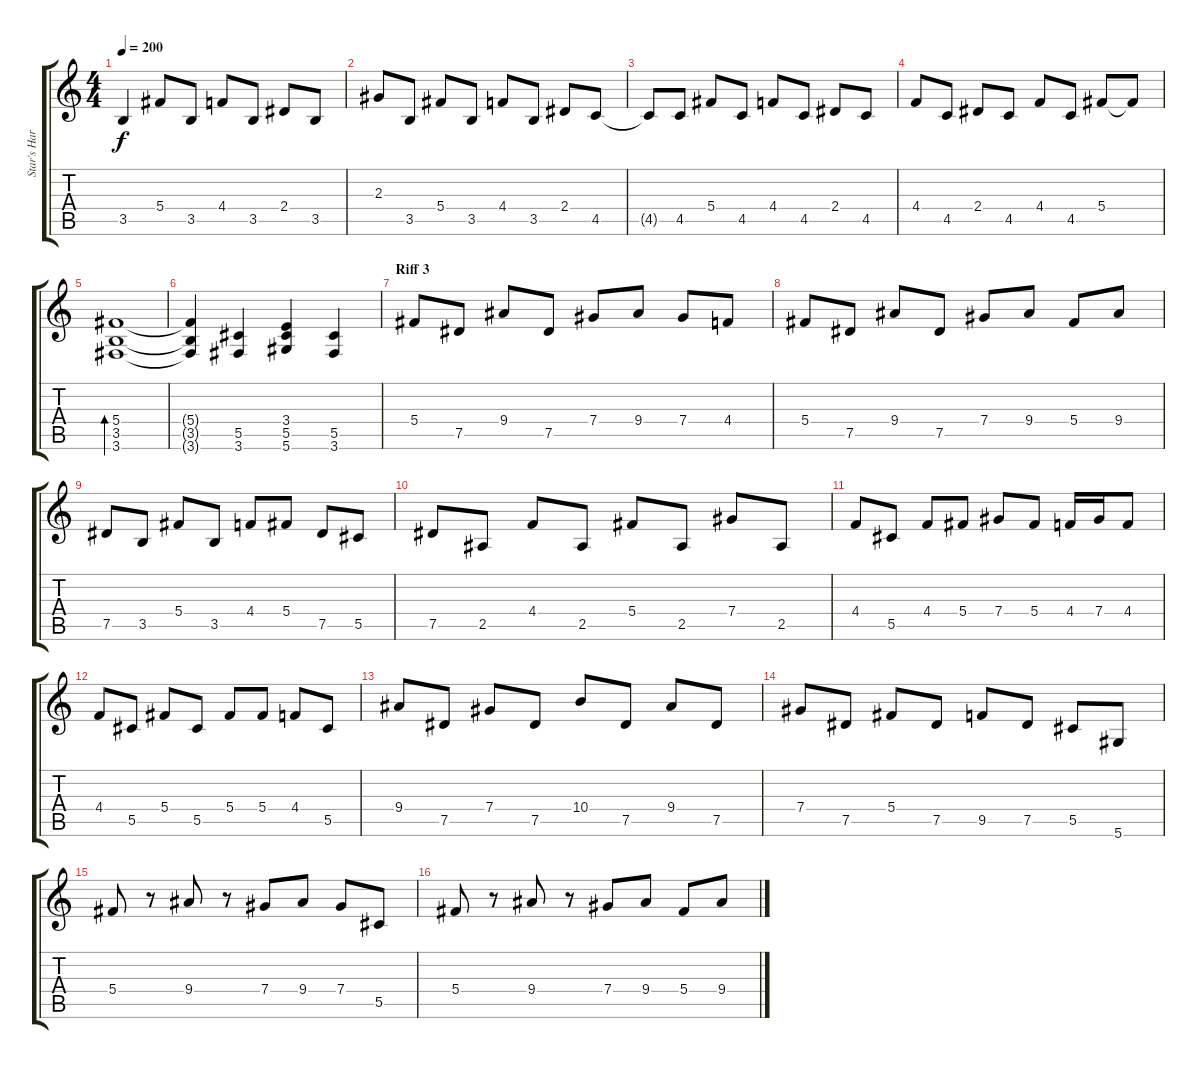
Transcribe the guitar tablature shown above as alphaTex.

\track ("Star's Harm. and Extras" "Star's Har") {instrument overdrivenguitar}
\staff {score tabs}
\tuning (Eb4 Bb3 Gb3 Db3 Ab2 Eb2) {hide}
\ts (4 4)
\tempo 200
\clef g2
\ks c
3.5.4{dy f} 5.4.8 3.5.8 4.4.8 3.5.8 2.4.8 3.5.8 |
2.3.8 3.5.8 5.4.8 3.5.8 4.4.8 3.5.8 2.4.8 4.5.8 |
4.5{t}.8 4.5.8 5.4.8 4.5.8 4.4.8 4.5.8 2.4.8 4.5.8 |
4.4.8 4.5.8 2.4.8 4.5.8 4.4.8 4.5.8 5.4.8 5.4{t}.8 |
(5.4 3.5 3.6).1{bd 480} |
(5.4{t} 3.5{t} 3.6{t}).4 (5.5 3.6).4 (3.4 5.5 5.6).4 (5.5 3.6).4 |
\section ("" "Riff 3")
5.4.8{volume 16 instrument distortionguitar} 7.5.8 9.4.8 7.5.8 7.4.8 9.4.8 7.4.8 4.4.8 |
5.4.8 7.5.8 9.4.8 7.5.8 7.4.8 9.4.8 5.4.8 9.4.8 |
7.5.8 3.5.8 5.4.8 3.5.8 4.4.8 5.4.8 7.5.8 5.5.8 |
7.5.8 2.5.8 4.4.8 2.5.8 5.4.8 2.5.8 7.4.8 2.5.8 |
4.4.8 5.5.8 4.4.8 5.4.8 7.4.8 5.4.8 4.4.16 7.4.16 4.4.8 |
4.4.8 5.5.8 5.4.8 5.5.8 5.4.8 5.4.8 4.4.8 5.5.8 |
9.4.8 7.5.8 7.4.8 7.5.8 10.4.8 7.5.8 9.4.8 7.5.8 |
7.4.8 7.5.8 5.4.8 7.5.8 9.5.8 7.5.8 5.5.8 5.6.8 |
5.4.8 r.8 9.4.8 r.8 7.4.8 9.4.8 7.4.8 5.5.8 |
5.4.8 r.8 9.4.8 r.8 7.4.8 9.4.8 5.4.8 9.4.8
